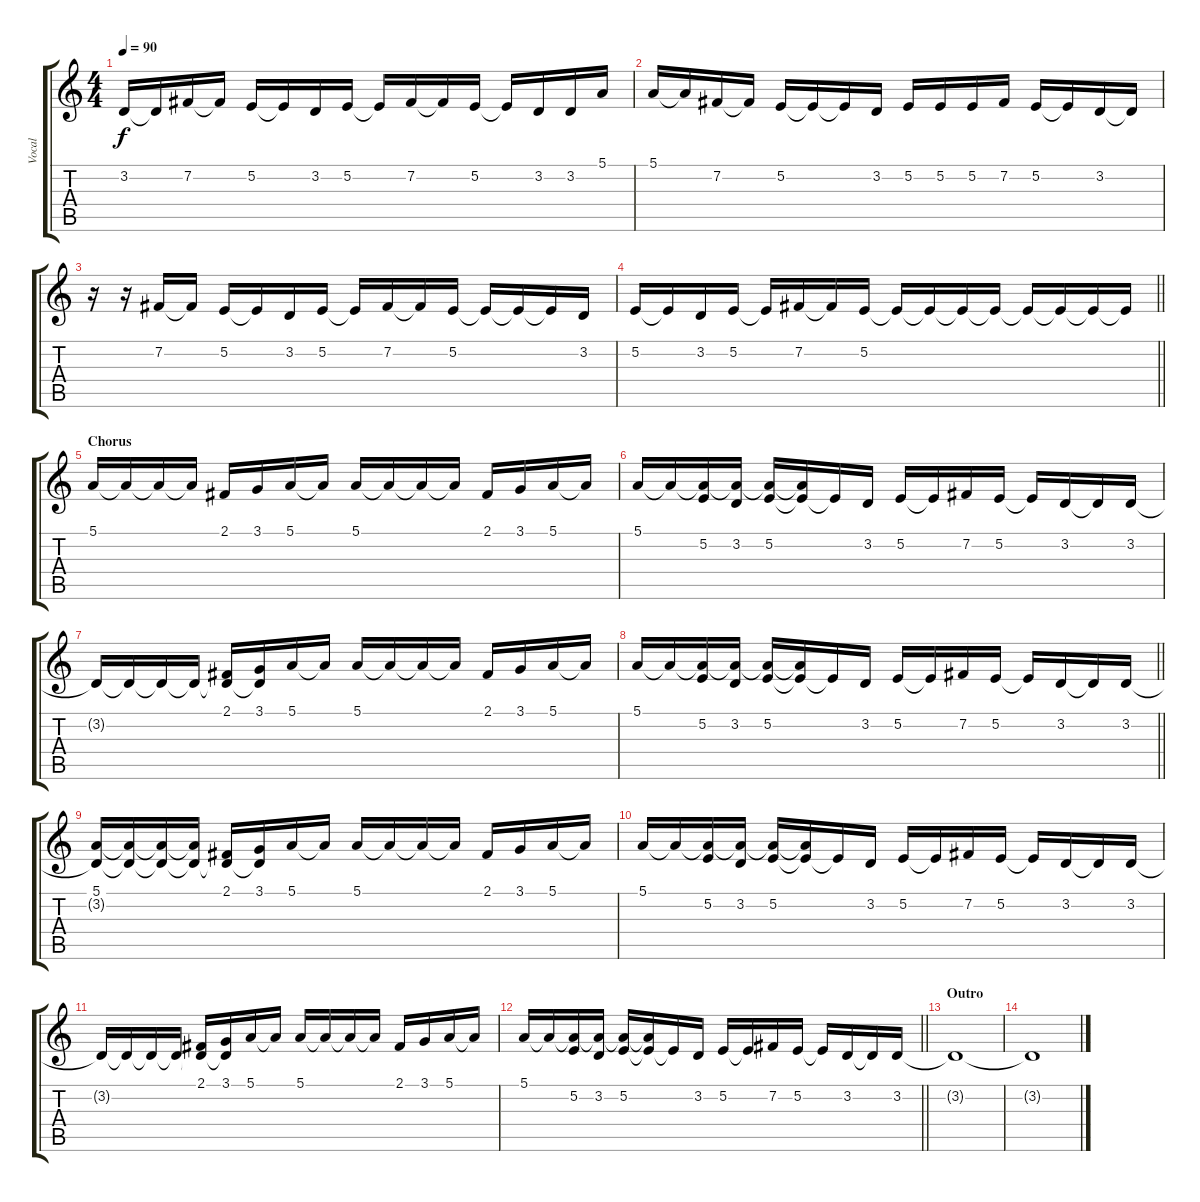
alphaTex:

\track ("Vocal" "Vocal") {instrument sopranosax}
\staff {score tabs}
\tuning (E4 B3 G3 D3 A2 E2) {hide}
\ts (4 4)
\tempo 90
\clef g2
\ks c
3.2{t}.16{dy f} 3.2{t}.16 7.2.16 7.2{t}.16 5.2.16 5.2{t}.16 3.2.16 5.2.16 5.2{t}.16 7.2.16 7.2{t}.16 5.2.16 5.2{t}.16 3.2.16 3.2.16 5.1.16 |
5.1.16 5.1{t}.16 7.2.16 7.2{t}.16 5.2.16 5.2{t}.16 5.2{t}.16 3.2.16 5.2.16 5.2.16 5.2.16 7.2.16 5.2.16 5.2{t}.16 3.2.16 3.2{t}.16 |
r.16 r.16 7.2.16 7.2{t}.16 5.2.16 5.2{t}.16 3.2.16 5.2.16 5.2{t}.16 7.2.16 7.2{t}.16 5.2.16 5.2{t}.16 5.2{t}.16 5.2{t}.16 3.2.16 |
\barLineRight lightlight
5.2.16 5.2{t}.16 3.2.16 5.2.16 5.2{t}.16 7.2.16 7.2{t}.16 5.2.16 5.2{t}.16 5.2{t}.16 5.2{t}.16 5.2{t}.16 5.2{t}.16 5.2{t}.16 5.2{t}.16 5.2{t}.16 |
\section ("" "Chorus")
5.1.16 5.1{t}.16 5.1{t}.16 5.1{t}.16 2.1.16 3.1.16 5.1.16 5.1{t}.16 5.1.16 5.1{t}.16 5.1{t}.16 5.1{t}.16 2.1.16 3.1.16 5.1.16 5.1{t}.16 |
5.1.16 5.1{t}.16 (5.1{t} 5.2).16 (5.1{t} 3.2).16 (5.1{t} 5.2).16 (5.1{t} 5.2{t}).16 5.2{t}.16 3.2.16 5.2.16 5.2{t}.16 7.2.16 5.2.16 5.2{t}.16 3.2.16 3.2{t}.16 3.2.16 |
3.2{t}.16 3.2{t}.16 3.2{t}.16 3.2{t}.16 (2.1 3.2{t}).16 (3.1 3.2{t}).16 5.1.16 5.1{t}.16 5.1.16 5.1{t}.16 5.1{t}.16 5.1{t}.16 2.1.16 3.1.16 5.1.16 5.1{t}.16 |
\barLineRight lightlight
5.1.16 5.1{t}.16 (5.1{t} 5.2).16 (5.1{t} 3.2).16 (5.1{t} 5.2).16 (5.1{t} 5.2{t}).16 5.2{t}.16 3.2.16 5.2.16 5.2{t}.16 7.2.16 5.2.16 5.2{t}.16 3.2.16 3.2{t}.16 3.2.16 |
(5.1 3.2{t}).16 (5.1{t} 3.2{t}).16 (5.1{t} 3.2{t}).16 (5.1{t} 3.2{t}).16 (2.1 3.2{t}).16 (3.1 3.2{t}).16 5.1.16 5.1{t}.16 5.1.16 5.1{t}.16 5.1{t}.16 5.1{t}.16 2.1.16 3.1.16 5.1.16 5.1{t}.16 |
5.1.16 5.1{t}.16 (5.1{t} 5.2).16 (5.1{t} 3.2).16 (5.1{t} 5.2).16 (5.1{t} 5.2{t}).16 5.2{t}.16 3.2.16 5.2.16 5.2{t}.16 7.2.16 5.2.16 5.2{t}.16 3.2.16 3.2{t}.16 3.2.16 |
3.2{t}.16 3.2{t}.16 3.2{t}.16 3.2{t}.16 (2.1 3.2{t}).16 (3.1 3.2{t}).16 5.1.16 5.1{t}.16 5.1.16 5.1{t}.16 5.1{t}.16 5.1{t}.16 2.1.16 3.1.16 5.1.16 5.1{t}.16 |
\barLineRight lightlight
5.1.16 5.1{t}.16 (5.1{t} 5.2).16 (5.1{t} 3.2).16 (5.1{t} 5.2).16 (5.1{t} 5.2{t}).16 5.2{t}.16 3.2.16 5.2.16 5.2{t}.16 7.2.16 5.2.16 5.2{t}.16 3.2.16 3.2{t}.16 3.2.16 |
\section ("" "Outro")
3.2{t}.1 |
3.2{t}.1
